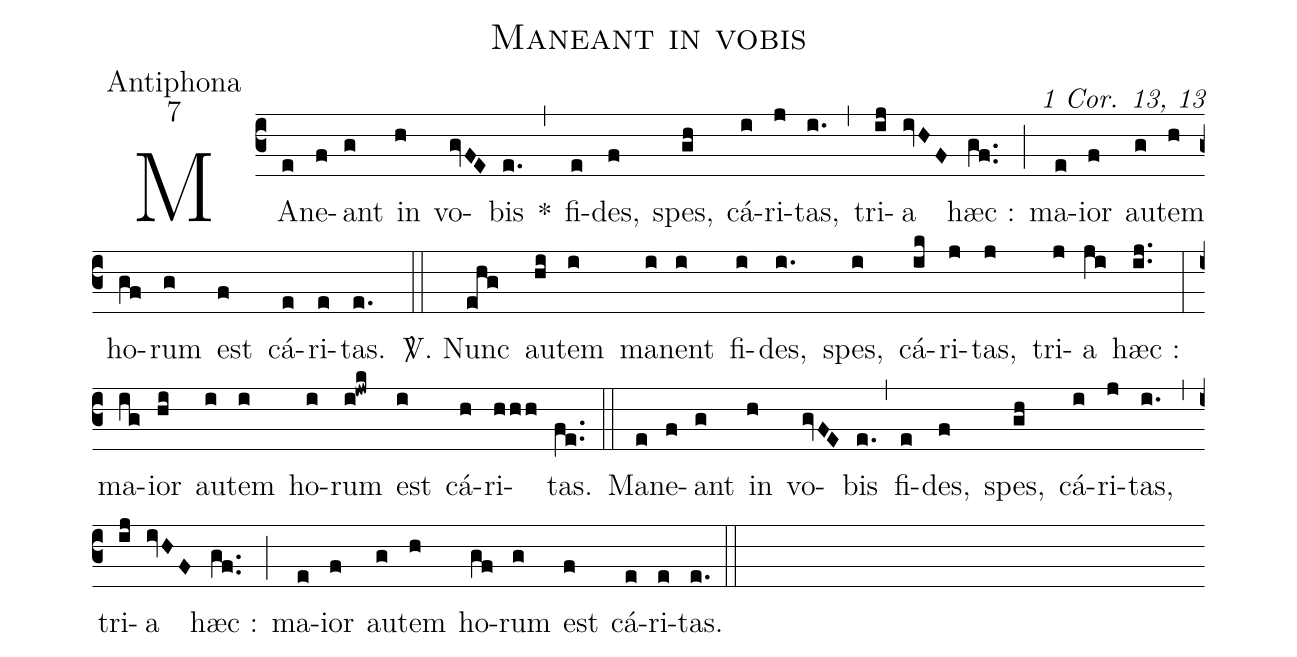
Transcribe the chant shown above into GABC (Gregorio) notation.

name:Maneant in vobis;
office-part:Antiphona;
mode:7;
commentary:1 Cor. 13, 13;
%%
(c3) MA(e)ne(f)ant(g) in(h) vo(gvFE)bis(e.) *(,) fi(e)des,(f) spes,(gh) cá(i)ri(j)tas,(i.) (,) tri(ij)a(ivHF) hæc :(gf..) (;) ma(e)ior(f) au(g)tem(h) ho(gf)rum(g) est(f) cá(e)ri(e)tas.(e.) (::) <sp>V/</sp>. Nunc(ehg) au(hi)tem(i) ma(i)nent(i) fi(i)des,(i.) spes,(i) cá(ik)ri(j)tas,(j) tri(j)a(ji) hæc :(ij..) (:) ma(ig)ior(hi) au(i)tem(i) ho(i)rum(i!jwk) est(i) cá(h)ri(hhh)tas.(fe..) (::) Ma(e)ne(f)ant(g) in(h) vo(gvFE)bis(e.) (,) fi(e)des,(f) spes,(gh) cá(i)ri(j)tas,(i.) (,) tri(ij)a(ivHF) hæc :(gf..) (;) ma(e)ior(f) au(g)tem(h) ho(gf)rum(g) est(f) cá(e)ri(e)tas.(e.) (::)
